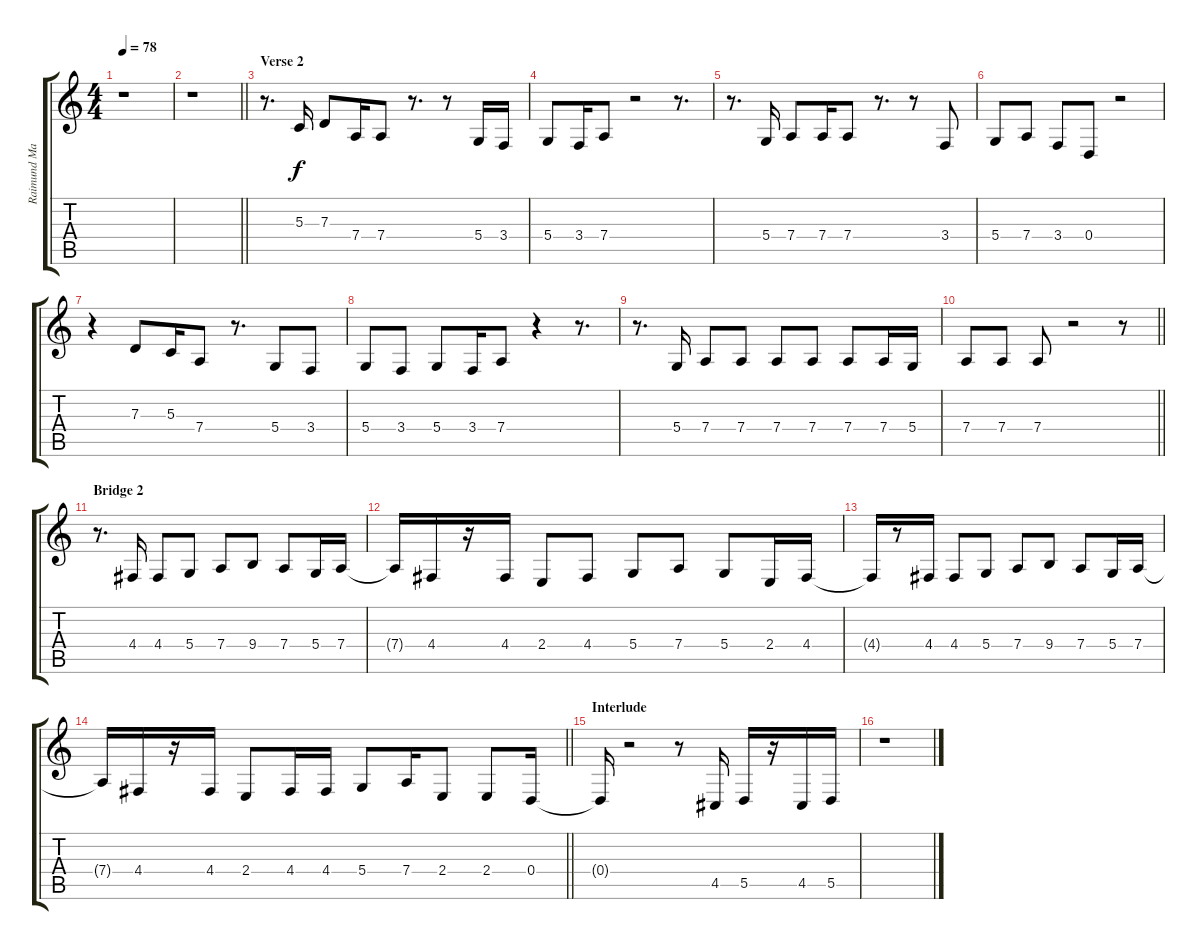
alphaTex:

\track ("Raimund Marasigan(Vocal)" "Raimund Ma") {instrument sopranosax}
\staff {score tabs}
\tuning (E4 B3 G3 D3 A2 E2) {hide}
\ts (4 4)
\tempo 78
\clef g2
\ks c
r.1{dy f} |
\barLineRight lightlight
r.1 |
\section ("" "Verse 2")
r.8{d} 5.3.16 7.3.8 7.4.16 7.4.8 r.8{d} r.8 5.4.16 3.4.16 |
5.4.8 3.4.16 7.4.8 r.2 r.8{d} |
r.8{d} 5.4.16 7.4.8 7.4.16 7.4.8 r.8{d} r.8 3.4.8 |
5.4.8 7.4.8 3.4.8 0.4.8 r.2 |
r.4 7.3.8 5.3.16 7.4.8 r.8{d} 5.4.8 3.4.8 |
5.4.8 3.4.8 5.4.8 3.4.16 7.4.8 r.4 r.8{d} |
r.8{d} 5.4.16 7.4.8 7.4.8 7.4.8 7.4.8 7.4.8 7.4.16 5.4.16 |
\barLineRight lightlight
7.4.8 7.4.8 7.4.8 r.2 r.8 |
\section ("" "Bridge 2")
r.8{d} 4.4.16 4.4.8 5.4.8 7.4.8 9.4.8 7.4.8 5.4.16 7.4.16 |
7.4{t}.16 4.4.16 r.16 4.4.16 2.4.8 4.4.8 5.4.8 7.4.8 5.4.8 2.4.16 4.4.16 |
4.4{t}.16 r.8 4.4.16 4.4.8 5.4.8 7.4.8 9.4.8 7.4.8 5.4.16 7.4.16 |
\barLineRight lightlight
7.4{t}.16 4.4.16 r.16 4.4.16 2.4.8 4.4.16 4.4.16 5.4.8 7.4.16 2.4.8 2.4.8 0.4.16 |
\section ("" "Interlude")
0.4{t}.16 r.2 r.8 4.5.16 5.5.16 r.16 4.5.16 5.5.16 |
r.1
